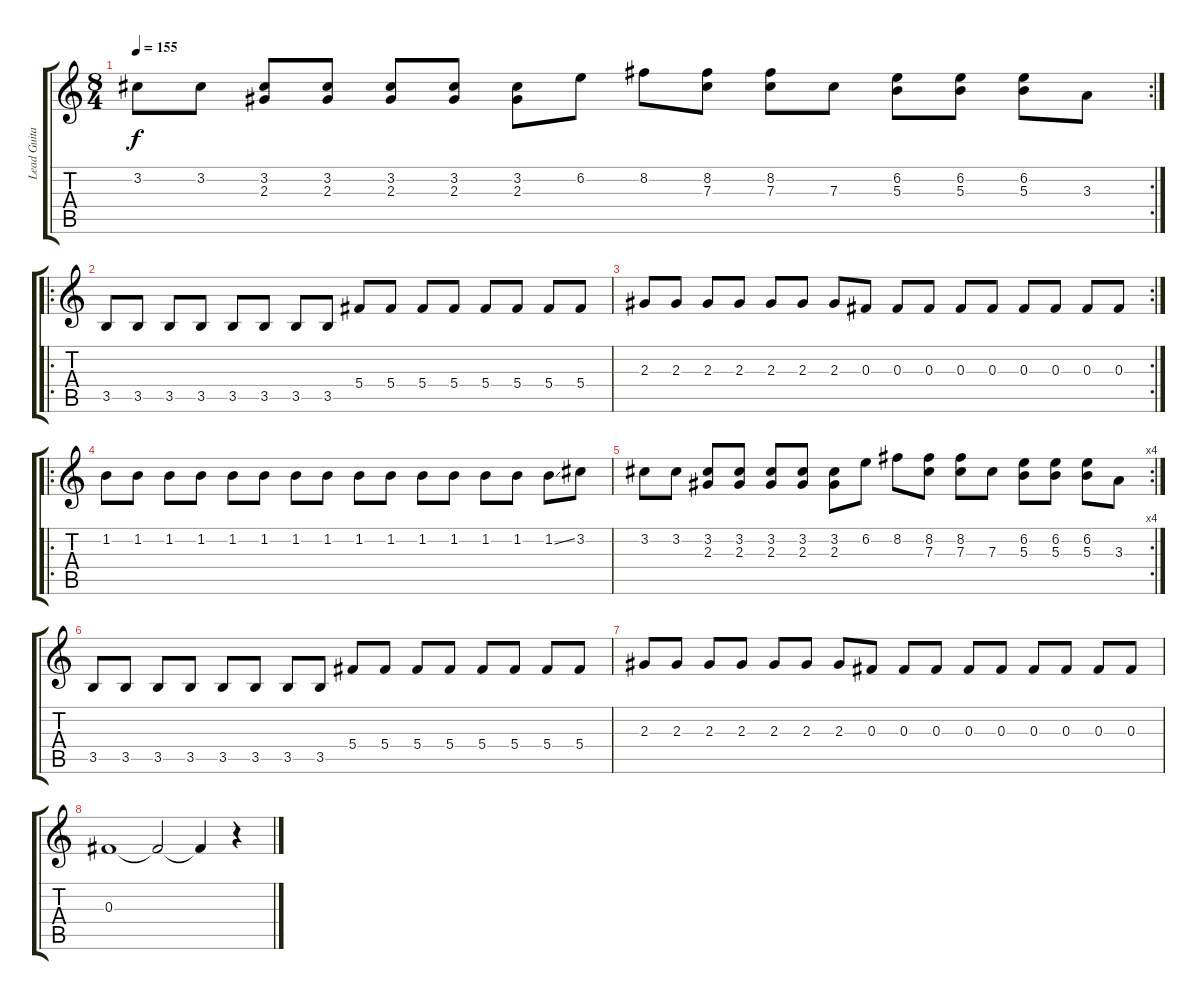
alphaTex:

\track ("Lead Guitar" "Lead Guita") {instrument distortionguitar}
\staff {score tabs}
\tuning (Eb4 Bb3 Gb3 Db3 Ab2 Eb2) {hide}
\rc 2
\ts (8 4)
\tempo 155
\clef g2
\ks c
3.2.8{dy f} 3.2.8 (3.2 2.3).8 (3.2 2.3).8 (3.2 2.3).8 (3.2 2.3).8 (3.2 2.3).8 6.2.8 8.2.8 (8.2 7.3).8 (8.2 7.3).8 7.3.8 (6.2 5.3).8 (6.2 5.3).8 (6.2 5.3).8 3.3.8 |
\ro
3.5.8 3.5.8 3.5.8 3.5.8 3.5.8 3.5.8 3.5.8 3.5.8 5.4.8 5.4.8 5.4.8 5.4.8 5.4.8 5.4.8 5.4.8 5.4.8 |
\rc 2
2.3.8 2.3.8 2.3.8 2.3.8 2.3.8 2.3.8 2.3.8 0.3.8 0.3.8 0.3.8 0.3.8 0.3.8 0.3.8 0.3.8 0.3.8 0.3.8 |
\ro
1.2.8 1.2.8 1.2.8 1.2.8 1.2.8 1.2.8 1.2.8 1.2.8 1.2.8 1.2.8 1.2.8 1.2.8 1.2.8 1.2.8 1.2{ss}.8 3.2.8 |
\rc 4
3.2.8 3.2.8 (3.2 2.3).8 (3.2 2.3).8 (3.2 2.3).8 (3.2 2.3).8 (3.2 2.3).8 6.2.8 8.2.8 (8.2 7.3).8 (8.2 7.3).8 7.3.8 (6.2 5.3).8 (6.2 5.3).8 (6.2 5.3).8 3.3.8 |
3.5.8 3.5.8 3.5.8 3.5.8 3.5.8 3.5.8 3.5.8 3.5.8 5.4.8 5.4.8 5.4.8 5.4.8 5.4.8 5.4.8 5.4.8 5.4.8 |
2.3.8 2.3.8 2.3.8 2.3.8 2.3.8 2.3.8 2.3.8 0.3.8 0.3.8 0.3.8 0.3.8 0.3.8 0.3.8 0.3.8 0.3.8 0.3.8 |
0.3.1 0.3{t}.2 0.3{t}.4 r.4
